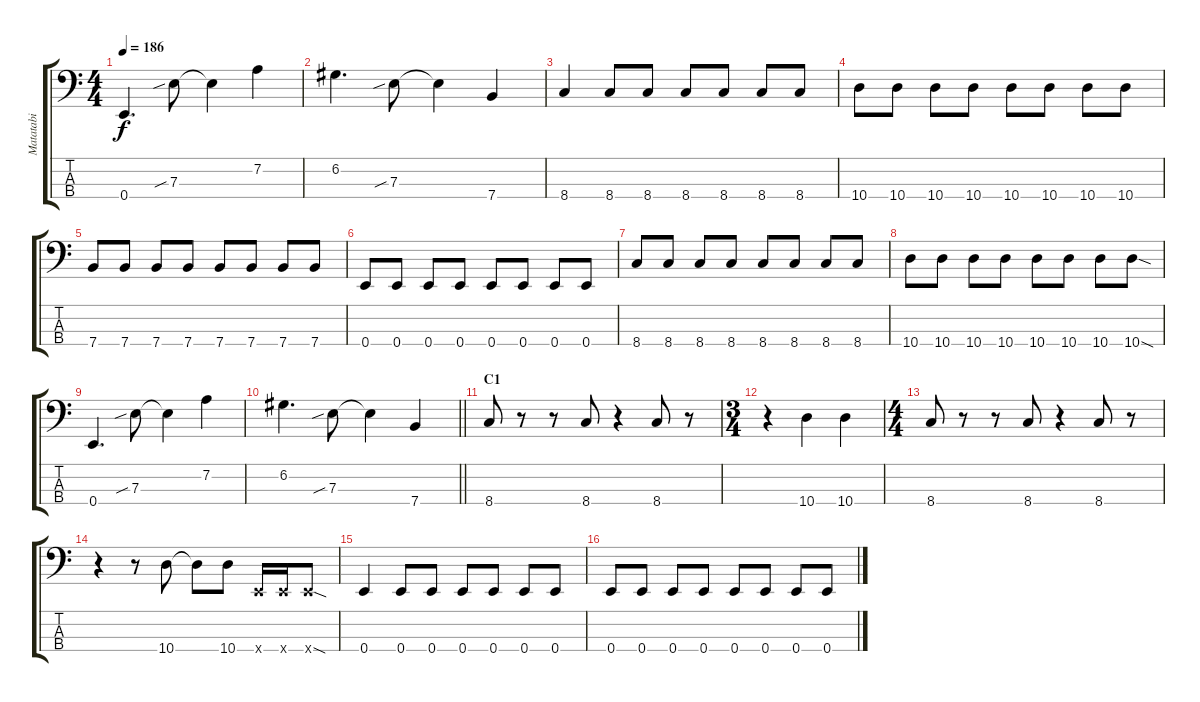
\track ("Matatabi" "Matatabi") {instrument electricbasspick}
\staff {score tabs}
\tuning (G2 D2 A1 E1) {hide}
\ts (4 4)
\tempo 186
\clef f4
\ks c
0.4.4{d dy f} 7.3{sib}.8 7.3{t}.4 7.2.4 |
6.2.4{d} 7.3{sib}.8 7.3{t}.4 7.4.4 |
8.4.4 8.4.8 8.4.8 8.4.8 8.4.8 8.4.8 8.4.8 |
10.4.8 10.4.8 10.4.8 10.4.8 10.4.8 10.4.8 10.4.8 10.4.8 |
7.4.8 7.4.8 7.4.8 7.4.8 7.4.8 7.4.8 7.4.8 7.4.8 |
0.4.8 0.4.8 0.4.8 0.4.8 0.4.8 0.4.8 0.4.8 0.4.8 |
8.4.8 8.4.8 8.4.8 8.4.8 8.4.8 8.4.8 8.4.8 8.4.8 |
10.4.8 10.4.8 10.4.8 10.4.8 10.4.8 10.4.8 10.4.8 10.4{sod}.8 |
0.4.4{d} 7.3{sib}.8 7.3{t}.4 7.2.4 |
\barLineRight lightlight
6.2.4{d} 7.3{sib}.8 7.3{t}.4 7.4.4 |
\section ("" "C1")
8.4.8 r.8 r.8 8.4.8 r.4 8.4.8 r.8 |
\ts (3 4)
r.4 10.4.4 10.4.4 |
\ts (4 4)
8.4.8 r.8 r.8 8.4.8 r.4 8.4.8 r.8 |
r.4 r.8 10.4.8 10.4{t}.8 10.4.8 0.4{x}.16 0.4{x}.16 0.4{sod x}.8 |
0.4.4 0.4.8 0.4.8 0.4.8 0.4.8 0.4.8 0.4.8 |
0.4.8 0.4.8 0.4.8 0.4.8 0.4.8 0.4.8 0.4.8 0.4.8
